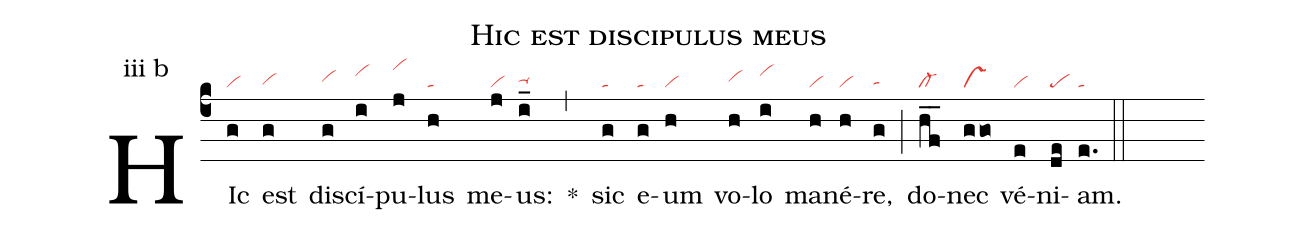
name: Hic est discipulus meus;
annotation: iii b;
mode: 3;
nabc-lines: 1;
%%
(c4)
HIc(g|vi) est(g|vihg) di(g|vihh)scí(i|vihj)pu(j|vihl)lus(h|ta) me(j|vi)us:(i_|ta-hh) *(,)
sic(g|ta) e(g|ta)um(h|vi) vo(h|vihh)lo(i|vihj) ma(h|vi)né(h|vi)re,(g|tahg) (;)
do(h_f_|cl-)nec(ggo|vs) vé(e|vi)ni(de|pe)am.(e.|ta) (::)
